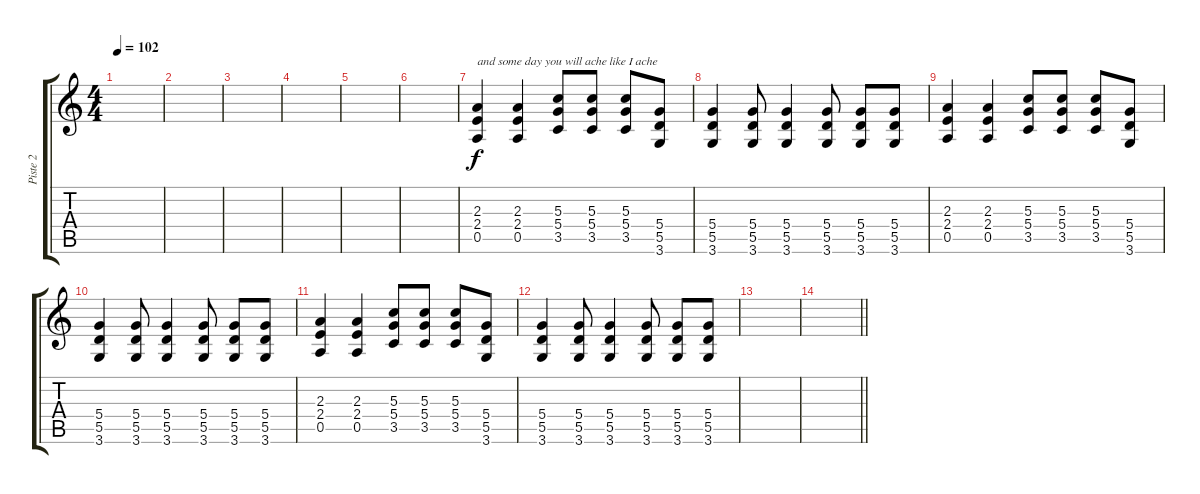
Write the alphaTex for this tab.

\track ("Piste 2" "Piste 2") {instrument overdrivenguitar}
\staff {score tabs}
\tuning (E4 B3 G3 D3 A2 E2) {hide}
\ts (4 4)
\tempo 102
\clef g2
\ks c
|
|
|
|
|
|
(2.3 2.4 0.5).4{txt "and some day you will ache like I ache"} (2.3 2.4 0.5).4 (5.3 5.4 3.5).8 (5.3 5.4 3.5).8 (5.3 5.4 3.5).8 (5.4 5.5 3.6).8 |
(5.4 5.5 3.6).4 (5.4 5.5 3.6).8 (5.4 5.5 3.6).4 (5.4 5.5 3.6).8 (5.4 5.5 3.6).8 (5.4 5.5 3.6).8 |
(2.3 2.4 0.5).4 (2.3 2.4 0.5).4 (5.3 5.4 3.5).8 (5.3 5.4 3.5).8 (5.3 5.4 3.5).8 (5.4 5.5 3.6).8 |
(5.4 5.5 3.6).4 (5.4 5.5 3.6).8 (5.4 5.5 3.6).4 (5.4 5.5 3.6).8 (5.4 5.5 3.6).8 (5.4 5.5 3.6).8 |
(2.3 2.4 0.5).4 (2.3 2.4 0.5).4 (5.3 5.4 3.5).8 (5.3 5.4 3.5).8 (5.3 5.4 3.5).8 (5.4 5.5 3.6).8 |
(5.4 5.5 3.6).4 (5.4 5.5 3.6).8 (5.4 5.5 3.6).4 (5.4 5.5 3.6).8 (5.4 5.5 3.6).8 (5.4 5.5 3.6).8 |
|
\barLineRight lightlight
